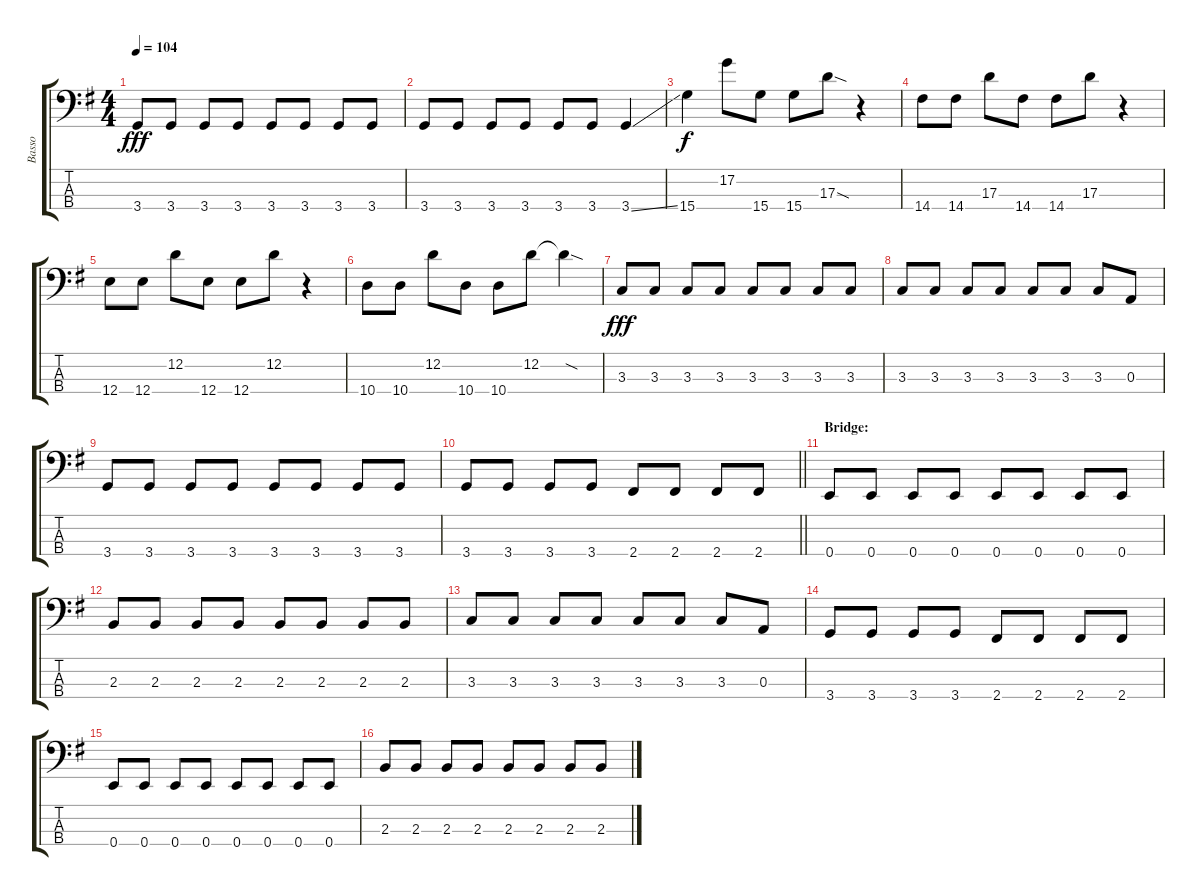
\track ("Basso" "Basso") {instrument electricbasspick}
\staff {score tabs}
\tuning (G2 D2 A1 E1) {hide}
\ts (4 4)
\tempo 104
\clef f4
\ks g
3.4.8{dy fff} 3.4.8 3.4.8 3.4.8 3.4.8 3.4.8 3.4.8 3.4.8 |
3.4.8 3.4.8 3.4.8 3.4.8 3.4.8 3.4.8 3.4{ss}.4 |
15.4.4{dy f} 17.2.8 15.4.8 15.4.8 17.3{sod}.8 r.4 |
14.4.8 14.4.8 17.3.8 14.4.8 14.4.8 17.3.8 r.4 |
12.4.8 12.4.8 12.2.8 12.4.8 12.4.8 12.2.8 r.4 |
10.4.8 10.4.8 12.2.8 10.4.8 10.4.8 12.2.8 12.2{sod t}.4 |
3.3.8{dy fff} 3.3.8 3.3.8 3.3.8 3.3.8 3.3.8 3.3.8 3.3.8 |
3.3.8 3.3.8 3.3.8 3.3.8 3.3.8 3.3.8 3.3.8 0.3.8 |
3.4.8 3.4.8 3.4.8 3.4.8 3.4.8 3.4.8 3.4.8 3.4.8 |
\barLineRight lightlight
3.4.8 3.4.8 3.4.8 3.4.8 2.4.8 2.4.8 2.4.8 2.4.8 |
\section ("" "Bridge:")
0.4.8 0.4.8 0.4.8 0.4.8 0.4.8 0.4.8 0.4.8 0.4.8 |
2.3.8 2.3.8 2.3.8 2.3.8 2.3.8 2.3.8 2.3.8 2.3.8 |
3.3.8 3.3.8 3.3.8 3.3.8 3.3.8 3.3.8 3.3.8 0.3.8 |
3.4.8 3.4.8 3.4.8 3.4.8 2.4.8 2.4.8 2.4.8 2.4.8 |
0.4.8 0.4.8 0.4.8 0.4.8 0.4.8 0.4.8 0.4.8 0.4.8 |
2.3.8 2.3.8 2.3.8 2.3.8 2.3.8 2.3.8 2.3.8 2.3.8
